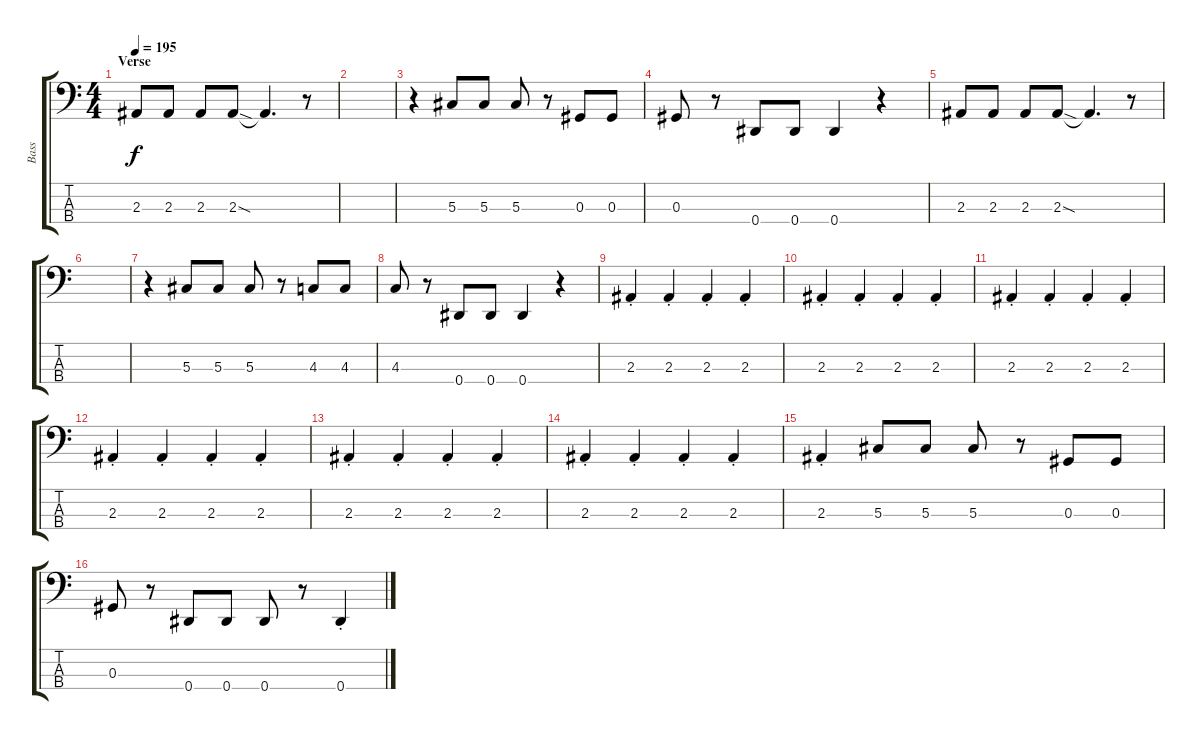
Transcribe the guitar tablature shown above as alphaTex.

\track ("Bass" "Bass") {instrument electricbasspick}
\staff {score tabs}
\tuning (Gb2 Db2 Ab1 Eb1) {hide}
\ts (4 4)
\section ("" "Verse")
\tempo 195
\clef f4
\ks c
2.3.8{dy f} 2.3.8 2.3.8 2.3{sod}.8 2.3{t}.4{d} r.8 |
|
r.4 5.3.8 5.3.8 5.3.8 r.8 0.3.8 0.3.8 |
0.3.8 r.8 0.4.8 0.4.8 0.4.4 r.4 |
2.3.8 2.3.8 2.3.8 2.3{sod}.8 2.3{t}.4{d} r.8 |
|
r.4 5.3.8 5.3.8 5.3.8 r.8 4.3.8 4.3.8 |
4.3.8 r.8 0.4.8 0.4.8 0.4.4 r.4 |
2.3{st}.4 2.3{st}.4 2.3{st}.4 2.3{st}.4 |
2.3{st}.4 2.3{st}.4 2.3{st}.4 2.3{st}.4 |
2.3{st}.4 2.3{st}.4 2.3{st}.4 2.3{st}.4 |
2.3{st}.4 2.3{st}.4 2.3{st}.4 2.3{st}.4 |
2.3{st}.4 2.3{st}.4 2.3{st}.4 2.3{st}.4 |
2.3{st}.4 2.3{st}.4 2.3{st}.4 2.3{st}.4 |
2.3{st}.4 5.3.8 5.3.8 5.3.8 r.8 0.3.8 0.3.8 |
0.3.8 r.8 0.4.8 0.4.8 0.4.8 r.8 0.4{st}.4
